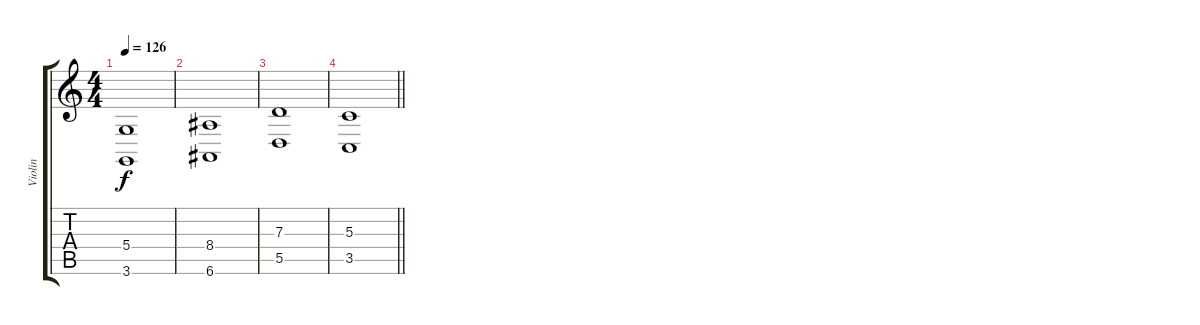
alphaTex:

\track ("Violin" "Violin") {instrument violin}
\staff {score tabs}
\tuning (E4 B3 G3 D3 A2 E2) {hide}
\ts (4 4)
\tempo 126
\clef g2
\ks c
(5.4 3.6).1{dy f} |
(8.4 6.6).1 |
(7.3 5.5).1 |
\barLineRight lightlight
(5.3 3.5).1
